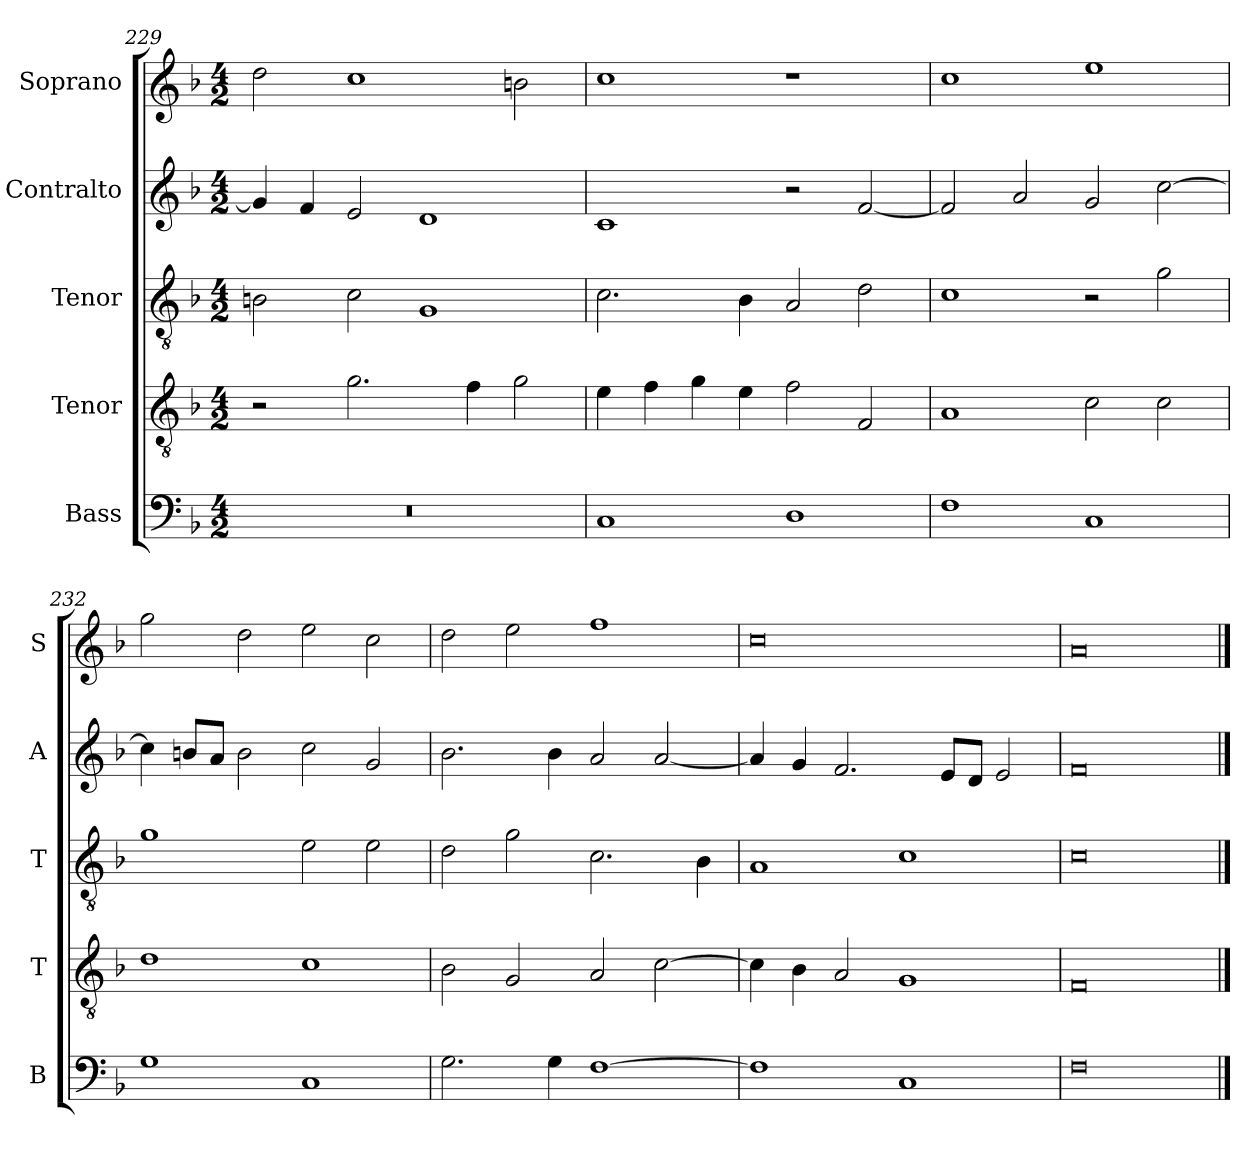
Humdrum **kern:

**kern	**kern	**kern	**kern	**kern
*part5	*part4	*part3	*part2	*part1
*staff5	*staff4	*staff3	*staff2	*staff1
*I"Bass	*I"Tenor	*I"Tenor	*I"Contralto	*I"Soprano
*I'B	*I'T	*I'T	*I'A	*I'S
*clefF4	*clefGv2	*clefGv2	*clefG2	*clefG2
*k[b-]	*k[b-]	*k[b-]	*k[b-]	*k[b-]
*F:ion	*F:ion	*F:ion	*F:ion	*F:ion
*M4/2	*M4/2	*M4/2	*M4/2	*M4/2
=229	=229	=229	=229	=229
0r	2r	2Bn	4g]	2dd
.	.	.	4f	.
.	2.g	2c	2e	1cc
.	.	1G	1d	.
.	4f	.	.	.
.	2g	.	.	2bn
=230	=230	=230	=230	=230
1C	4e	2.c	1c	1cc
.	4f	.	.	.
.	4g	.	.	.
.	4e	4B-	.	.
1D	2f	2A	2r	1r
.	2F	2d	[2f	.
=231	=231	=231	=231	=231
1F	1A	1c	2f]	1cc
.	.	.	2a	.
1C	2c	2r	2g	1ee
.	2c	2g	[2cc	.
=232	=232	=232	=232	=232
1G	1d	1g	4cc]	2gg
.	.	.	8bn/L	.
.	.	.	8a/J	.
.	.	.	2b	2dd
1C	1c	2e	2cc	2ee
.	.	2e	2g	2cc
=233	=233	=233	=233	=233
2.G	2B-	2d	2.b-	2dd
.	2G	2g	.	2ee
4G	.	.	4b-	.
[1F	2A	2.c	2a	1ff
.	[2c	.	[2a	.
.	.	4B-	.	.
=234	=234	=234	=234	=234
1F]	4c]	1A	4a]	0cc
.	4B-	.	4g	.
.	2A	.	2.f	.
1C	1G	1c	.	.
.	.	.	8e/L	.
.	.	.	8d/J	.
.	.	.	2e	.
=235	=235	=235	=235	=235
0F	0F	0c	0f	0a
==	==	==	==	==
*-	*-	*-	*-	*-
